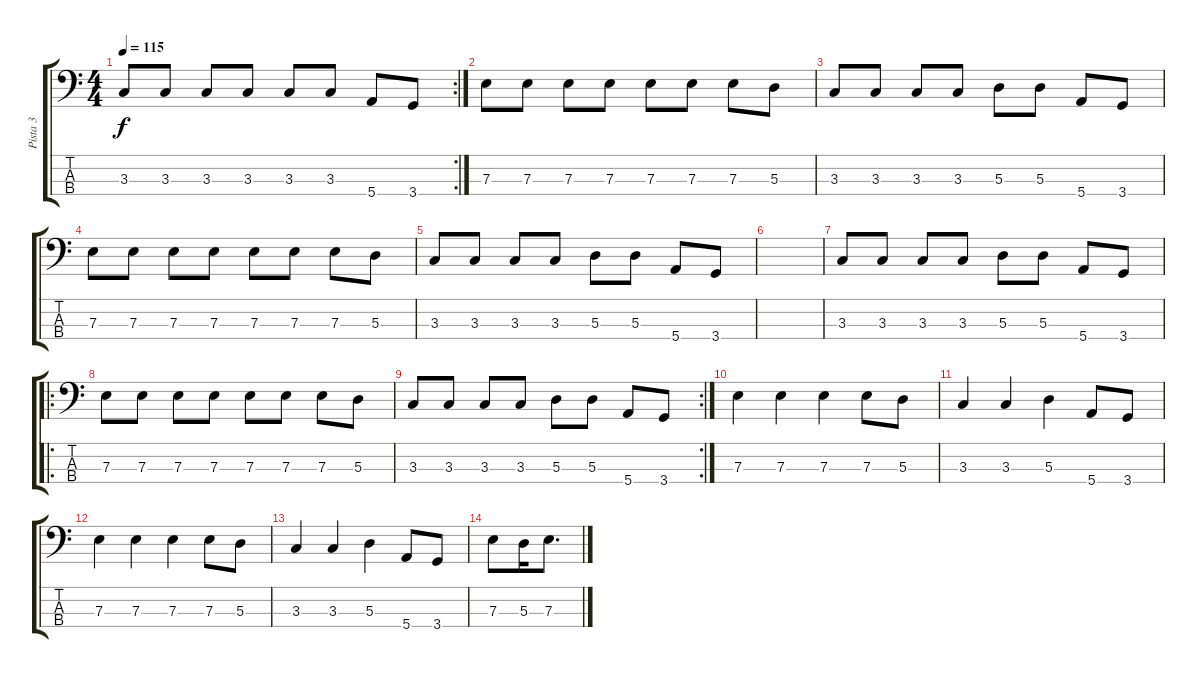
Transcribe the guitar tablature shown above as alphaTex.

\track ("Pista 3" "Pista 3") {instrument electricbasspick}
\staff {score tabs}
\tuning (G2 D2 A1 E1) {hide}
\rc 2
\ts (4 4)
\tempo 115
\clef f4
\ks c
3.3.8{dy f} 3.3.8 3.3.8 3.3.8 3.3.8 3.3.8 5.4.8 3.4.8 |
7.3.8 7.3.8 7.3.8 7.3.8 7.3.8 7.3.8 7.3.8 5.3.8 |
3.3.8 3.3.8 3.3.8 3.3.8 5.3.8 5.3.8 5.4.8 3.4.8 |
7.3.8 7.3.8 7.3.8 7.3.8 7.3.8 7.3.8 7.3.8 5.3.8 |
3.3.8 3.3.8 3.3.8 3.3.8 5.3.8 5.3.8 5.4.8 3.4.8 |
|
3.3.8 3.3.8 3.3.8 3.3.8 5.3.8 5.3.8 5.4.8 3.4.8 |
\ro
7.3.8 7.3.8 7.3.8 7.3.8 7.3.8 7.3.8 7.3.8 5.3.8 |
\rc 2
3.3.8 3.3.8 3.3.8 3.3.8 5.3.8 5.3.8 5.4.8 3.4.8 |
7.3.4 7.3.4 7.3.4 7.3.8 5.3.8 |
3.3.4 3.3.4 5.3.4 5.4.8 3.4.8 |
7.3.4 7.3.4 7.3.4 7.3.8 5.3.8 |
3.3.4 3.3.4 5.3.4 5.4.8 3.4.8 |
7.3.8 5.3.16 7.3.8{d}
